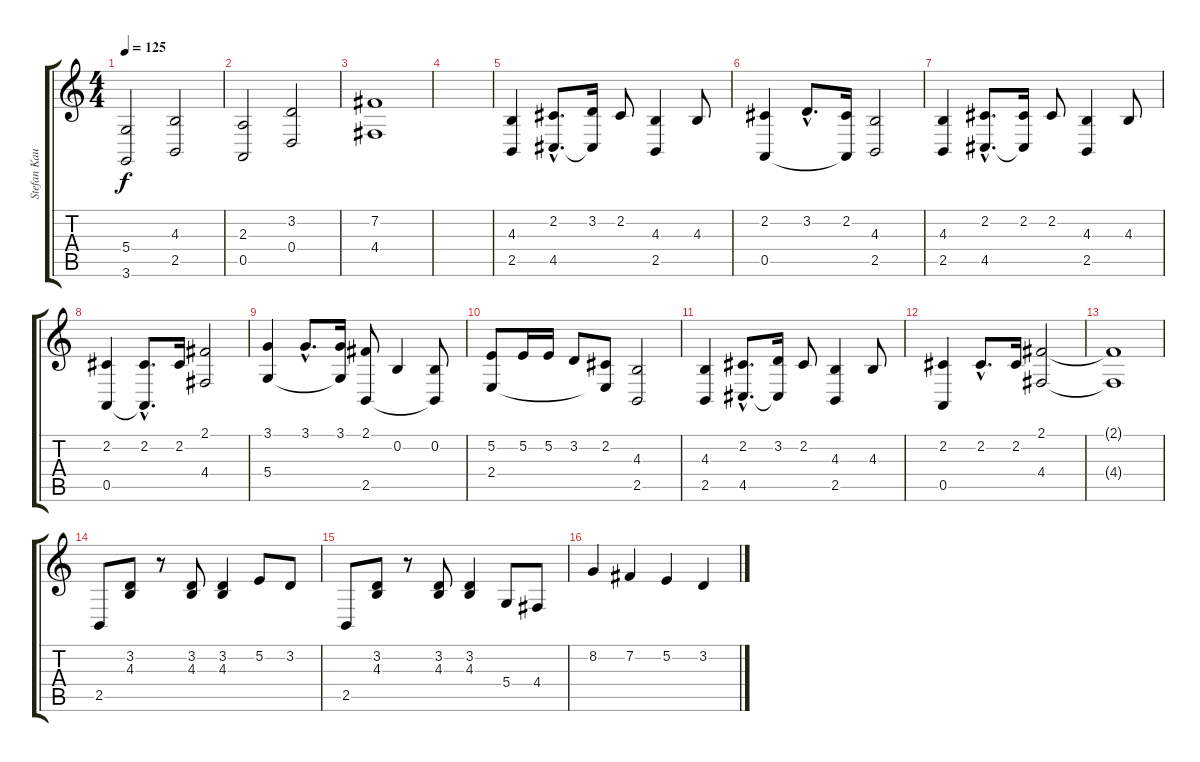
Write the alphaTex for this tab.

\track ("Stefan Kaufmann - accordion" "Stefan Kau") {instrument accordion}
\staff {score tabs}
\tuning (E4 B3 G3 D3 A2 E2) {hide}
\ts (4 4)
\tempo 125
\clef g2
\ks c
(5.4 3.6).2{dy f} (4.3 2.5).2 |
(2.3 0.5).2 (3.2 0.4).2 |
(7.2 4.4).1 |
|
(4.3 2.5).4 (2.2{hac} 4.5{hac}).8{d} (3.2 4.5{t}).16 2.2.8 (4.3 2.5).4 4.3.8 |
(2.2 0.5).4 3.2{hac}.8{d} (2.2 0.5{t}).16 (4.3 2.5).2 |
(4.3 2.5).4 (2.2{hac} 4.5{hac}).8{d} (2.2 4.5{t}).16 2.2.8 (4.3 2.5).4 4.3.8 |
(2.2 0.5).4 (2.2{hac} 0.5{hac t}).8{d} 2.2.16 (2.1 4.4).2 |
(3.1 5.4).4 3.1{hac}.8{d} (3.1 5.4{t}).16 (2.1 2.5).8 0.2.4 (0.2 2.5{t}).8 |
(5.2 2.4).8 5.2.16 5.2.16 3.2.8 (2.2 2.4{t}).8 (4.3 2.5).2 |
(4.3 2.5).4 (2.2{hac} 4.5{hac}).8{d} (3.2 4.5{t}).16 2.2.8 (4.3 2.5).4 4.3.8 |
(2.2 0.5).4 2.2{hac}.8{d} 2.2.16 (2.1 4.4).2 |
(2.1{t} 4.4{t}).1 |
2.5.8 (3.2 4.3).8 r.8 (3.2 4.3).8 (3.2 4.3).4 5.2.8 3.2.8 |
2.5.8 (3.2 4.3).8 r.8 (3.2 4.3).8 (3.2 4.3).4 5.4.8 4.4.8 |
8.2.4 7.2.4 5.2.4 3.2.4
